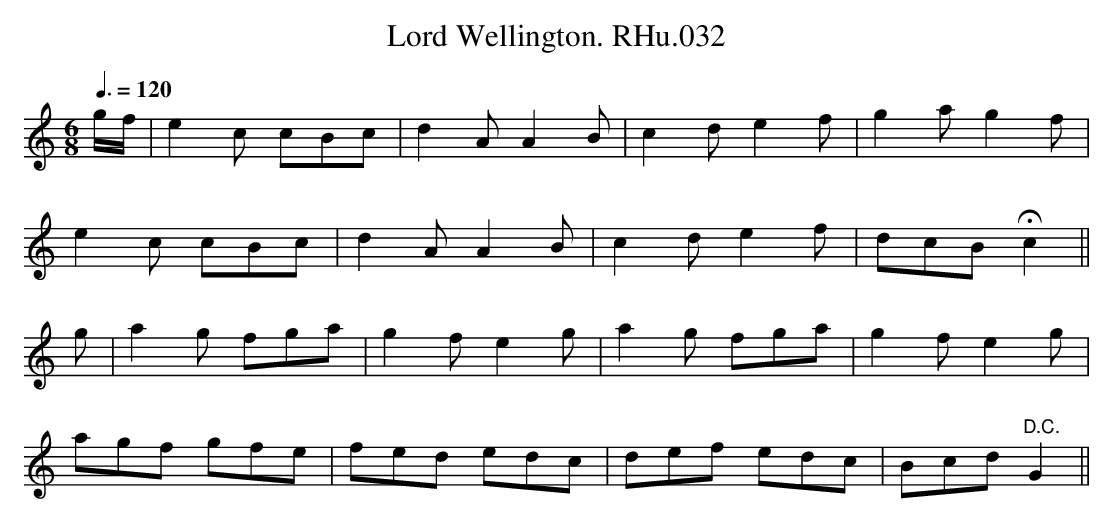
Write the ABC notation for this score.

X:1
T:Lord Wellington. RHu.032
M:6/8
L:1/8
Q:3/8=120
K:C
g/f/|e2c cBc|d2AA2B|c2d e2f|g2a g2f|
e2c cBc|d2A A2B|c2d e2f|dcB Hc2||
g|a2g fga|g2fe2g|a2g fga|g2fe2g|
agf gfe|fed edc|def edc|Bcd "D.C."G2||
